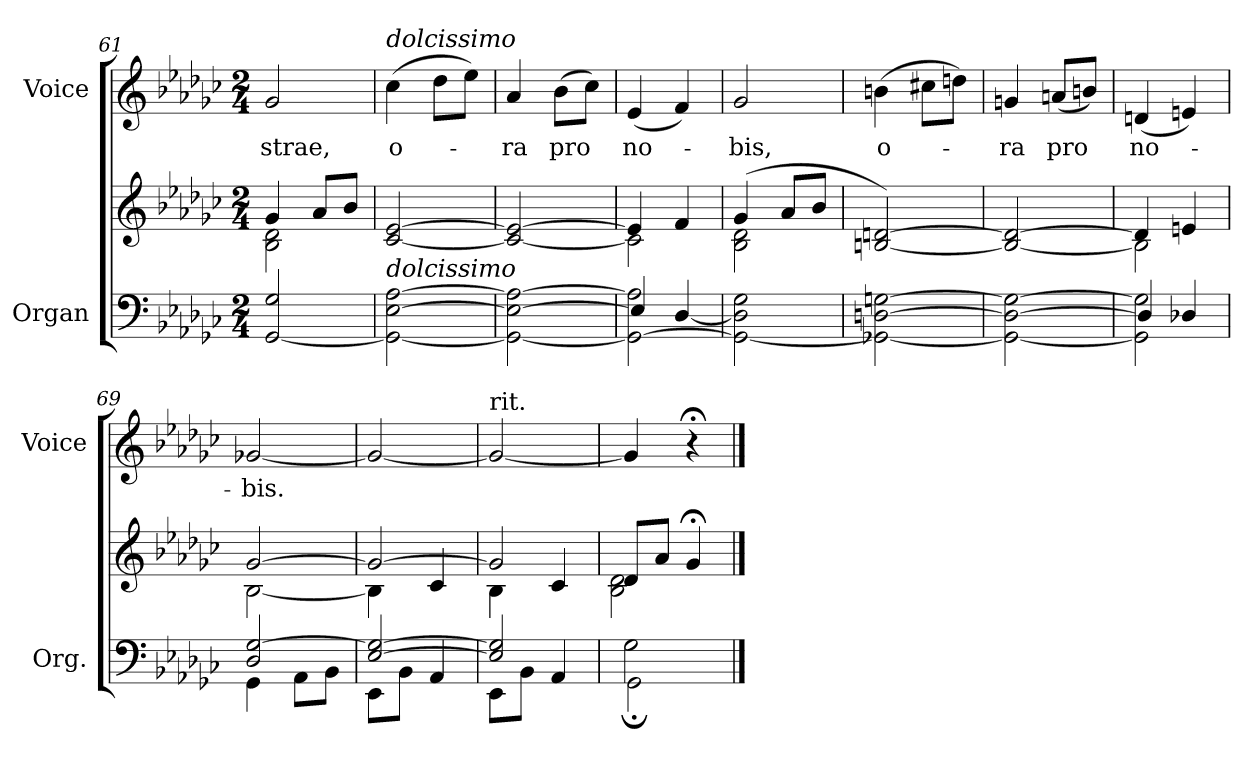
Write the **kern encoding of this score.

**kern	**kern	**kern	**text
*part2	*part2	*part1	*part1
*staff3	*staff2	*staff1	*staff1
*I"Organ	*	*I"Voice	*
*I'Org.	*	*I'Voice	*
*clefF4	*clefG2	*clefG2	*
*k[b-e-a-d-g-c-]	*k[b-e-a-d-g-c-]	*k[b-e-a-d-g-c-]	*
*G-:	*G-:	*G-:	*
*M2/4	*M2/4	*M2/4	*
=61	=61	=61	=61
*	*^	*	*
!	!	!	!	!LO:LY:b:color=#000000
[2GG-i/ 2G-i	4g-i/	2B-i\ 2d-i	2g-i/	-strae,
.	8a-i/L	.	.	.
.	8b-i/J	.	.	.
*	*v	*v	*	*
=62	=62	=62	=62
!	!	!LO:TX:a:i:t=dolcissimo	!
!LO:TX:a:i:t=dolcissimo	!	!	!
!	!	!	!LO:LY:b:color=#000000
2GG-i\_ [2E-i [2A-i	[2c-i/ [2e-i	(4cc-i\	o-
.	.	8dd-i\L	.
.	.	8ee-i\J)	.
=63	=63	=63	=63
!	!	!	!LO:LY:b:color=#000000
2GG-i\_ 2E-i_ 2A-i_	2c-i/_ 2e-i_	4a-i/	-ra
!	!	!	!LO:LY:b:color=#000000
.	.	(8b-i\L	pro
.	.	8cc-i\J)	.
=64	=64	=64	=64
*^	*^	*	*
!	!	!	!	!	!LO:LY:b:color=#000000
2GG-i\_ 2A-i]	4E-i/]	4e-i/]	2c-i\]	(4e-i/	no-
.	[4D-i/	4fi/	.	4fi/)	.
*v	*v	*	*	*	*
!!LO:LB:g=z
=65	=65	=65	=65	=65
*^	*	*	*	*
!	!	!	!	!	!LO:LY:b:color=#000000
*v	*v	*	*	*	*
2GG-i\_ 2D-i] 2G-i	(4g-i/	2B-i\ 2d-i	2g-i/	-bis,
.	8a-i/L	.	.	.
.	8b-i/J	.	.	.
*	*v	*v	*	*
=66	=66	=66	=66
!	!	!	!LO:LY:b:color=#000000
2GG-Xi\_ [2Dni [2Gni	[2Bni/ [2dni)	(4bni\	o-
.	.	8cc#Xi\L	.
.	.	8ddni\J)	.
=67	=67	=67	=67
!	!	!	!LO:LY:b:color=#000000
2GG-i\_ 2Di_ 2Gi_	2Bi/_ 2di_	4gni/	-ra
!	!	!	!LO:LY:b:color=#000000
.	.	(8ani/L	pro
.	.	8bni/J)	.
=68	=68	=68	=68
*^	*^	*	*
!	!	!	!	!	!LO:LY:b:color=#000000
2GG-i\] 2Gi]	4Di/]	4di/]	2Bi\]	(4dni/	no-
.	4D-Xi/	4eni/	.	4eni/)	.
=69	=69	=69	=69	=69	=69
!	!	!	!	!	!LO:LY:b:color=#000000
2D-i/ [2G-i	4GG-i\	[2g-i/	[2B-i\	[2g-Xi/	-bis.
.	8AA-i\L	.	.	.	.
.	8BB-i\J	.	.	.	.
=70	=70	=70	=70	=70	=70
[2E-i/ 2G-i_	8EE-i\L	2g-i/_	4B-i\]	2g-i/_	.
.	8BB-i\J	.	.	.	.
.	4AA-i/	.	4c-i/	.	.
=71	=71	=71	=71	=71	=71
!	!	!	!	!LO:TX:t=rit.	!
2E-i/] 2G-i]	8EE-i\L	2g-i/]	4B-i\	2g-i/_	.
.	8BB-i\J	.	.	.	.
.	4AA-i/	.	4c-i/	.	.
=72	=72	=72	=72	=72	=72
2G-i\	2GG-;i\	8d-i/L	2B-i\ 2d-i	4g-i/]	.
.	.	8a-i/J	.	.	.
.	.	4g-;i/	.	4r;	.
*v	*v	*	*	*	*
*	*v	*v	*	*
==	==	==	==
*-	*-	*-	*-
